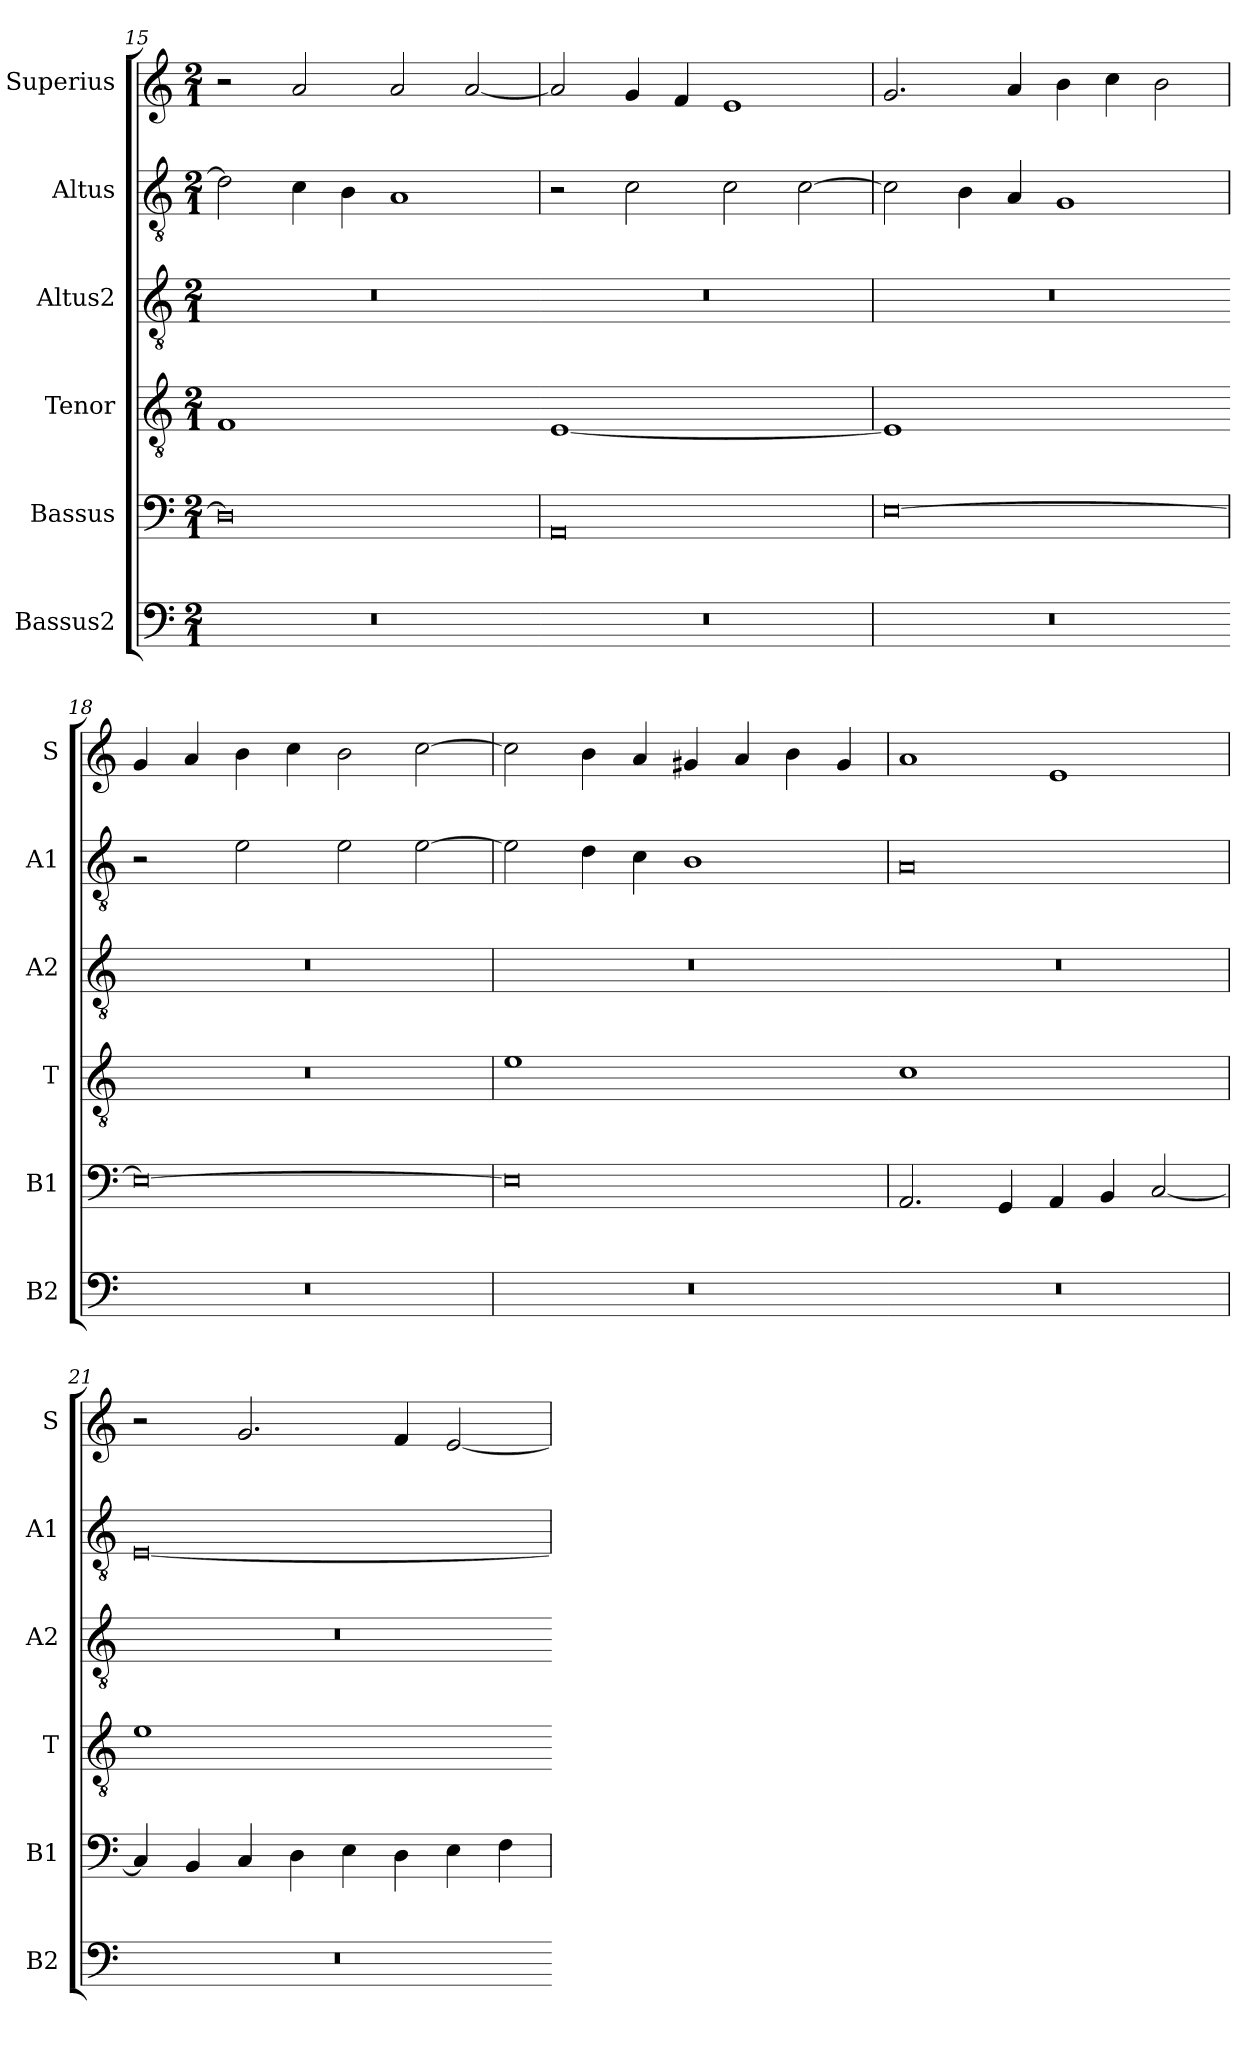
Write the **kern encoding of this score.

**kern	**kern	**kern	**kern	**kern	**kern
*part6	*part5	*part4	*part3	*part2	*part1
*staff6	*staff5	*staff4	*staff3	*staff2	*staff1
*I"Bassus2	*I"Bassus	*I"Tenor	*I"Altus2	*I"Altus	*I"Superius
*I'B2	*I'B1	*I'T	*I'A2	*I'A1	*I'S
*clefF4	*clefF4	*clefGv2	*clefGv2	*clefGv2	*clefG2
*k[]	*k[]	*k[]	*k[]	*k[]	*k[]
*M2/1	*M2/1	*M2/1	*M2/1	*M2/1	*M2/1
=15	=15	=15	=15	=15	=15
!	!	!LO:N:vis=1	!	!	!
0r	0D]	0F	0r	2d\]	2r
.	.	.	.	4c\	2a/
.	.	.	.	4B\	.
.	.	.	.	1A	2a/
.	.	.	.	.	[2a/
=16	=16	=16-	=16	=16	=16
!	!	!LO:N:vis=1	!	!	!
0r	0AA	[0E	0r	2r	2a/]
.	.	.	.	2c\	4g/
.	.	.	.	.	4f/
.	.	.	.	2c\	1e
.	.	.	.	[2c\	.
=17	=17	=17	=17	=17	=17
!	!	!LO:N:vis=1	!	!	!
0r	[0E	0E]	0r	2c\]	2.g/
.	.	.	.	4B\	.
.	.	.	.	4A/	4a/
.	.	.	.	1G	4b\
.	.	.	.	.	4cc\
.	.	.	.	.	2b\
=18	=18	=18-	=18	=18	=18
!	!	!LO:N:vis=1	!	!	!
0r	0E_	0r	0r	2r	4g/
.	.	.	.	.	4a/
.	.	.	.	2e\	4b\
.	.	.	.	.	4cc\
.	.	.	.	2e\	2b\
.	.	.	.	[2e\	[2cc\
=19	=19	=19	=19	=19	=19
!	!	!LO:N:vis=1	!	!	!
0r	0E]	0e	0r	2e\]	2cc\]
.	.	.	.	4d\	4b\
.	.	.	.	4c\	4a/
.	.	.	.	1B	4g#X/
.	.	.	.	.	4a/
.	.	.	.	.	4b\
.	.	.	.	.	4g#/
=20	=20	=20-	=20	=20	=20
!	!	!LO:N:vis=1	!	!	!
0r	2.AA/	0c	0r	0A	1a
.	4GG/	.	.	.	.
.	4AA/	.	.	.	1e
.	4BB/	.	.	.	.
.	[2C/	.	.	.	.
=21	=21	=21	=21	=21	=21
!	!	!LO:N:vis=1	!	!	!
0r	4C/]	0e	0r	[0E	2r
.	4BB/	.	.	.	.
.	4C/	.	.	.	2.g/
.	4D\	.	.	.	.
.	4E\	.	.	.	.
.	4D\	.	.	.	4f/
.	4E\	.	.	.	[2e/
.	4F\	.	.	.	.
=	=	=-	=	=	=
*-	*-	*-	*-	*-	*-
